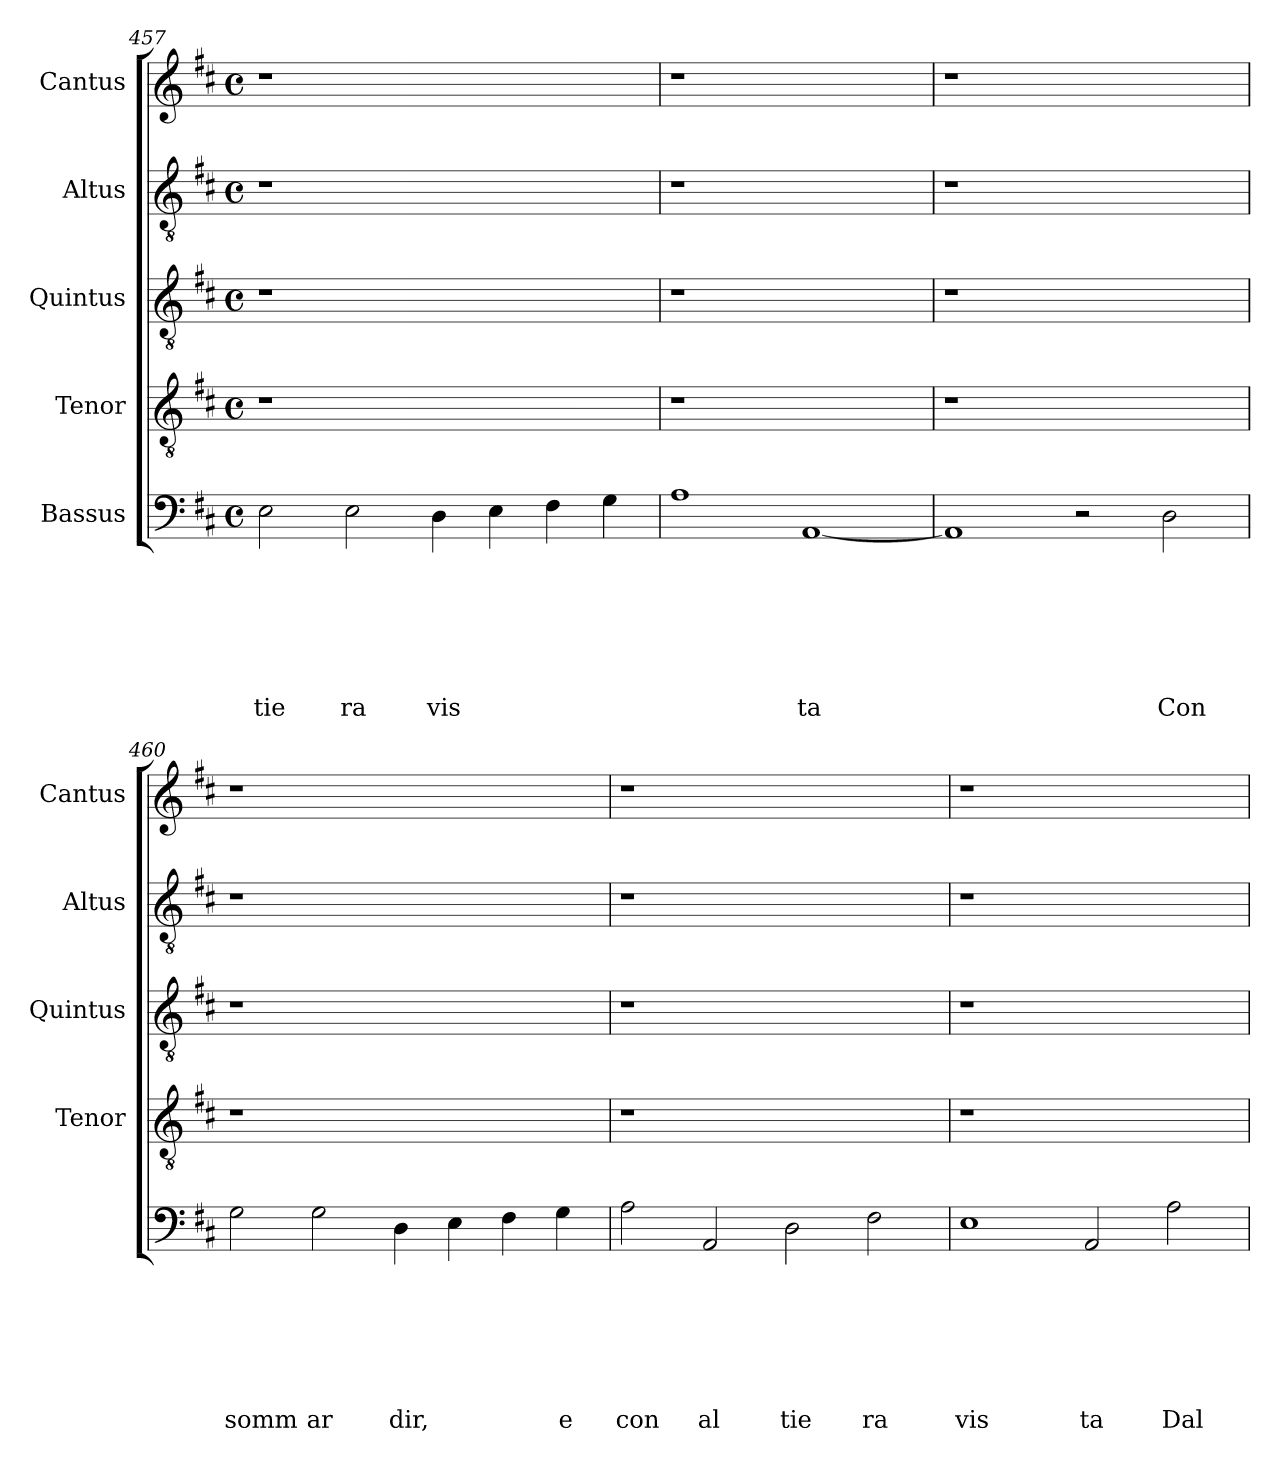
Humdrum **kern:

**kern	**text	**text	**text	**text	**text	**text	**text	**kern	**kern	**kern	**kern
*part5	*part5	*part5	*part5	*part5	*part5	*part5	*part5	*part4	*part3	*part2	*part1
*staff5	*staff5	*staff5	*staff5	*staff5	*staff5	*staff5	*staff5	*staff4	*staff3	*staff2	*staff1
*I"Bassus	*	*	*	*	*	*	*	*I"Tenor	*I"Quintus	*I"Altus	*I"Cantus
*	*	*	*	*	*	*	*	*I'Tenor	*I'Quintus	*I'Altus	*I'Cantus
!!LO:LB:g=z
*clefF4	*	*	*	*	*	*	*	*clefGv2	*clefGv2	*clefGv2	*clefG2
*k[f#c#]	*	*	*	*	*	*	*	*k[f#c#]	*k[f#c#]	*k[f#c#]	*k[f#c#]
*D:	*	*	*	*	*	*	*	*D:	*D:	*D:	*D:
*M4/4	*	*	*	*	*	*	*	*M4/4	*M4/4	*M4/4	*M4/4
*met(c)	*	*	*	*	*	*	*	*met(c)	*met(c)	*met(c)	*met(c)
=457	=457	=457	=457	=457	=457	=457	=457	=457	=457	=457	=457
!	!	!	!	!	!	!	!LO:LY:b	!	!	!	!
2E\	.	.	.	.	.	.	tie	1r	1r	1r	1r
!	!	!	!	!	!	!	!LO:LY:b	!	!	!	!
2E\	.	.	.	.	.	.	ra	.	.	.	.
!	!	!	!	!	!	!	!LO:LY:b	!	!	!	!
4D\	.	.	.	.	.	.	vis	1ryy	1ryy	1ryy	1ryy
4E\	.	.	.	.	.	.	.	.	.	.	.
4F#\	.	.	.	.	.	.	.	.	.	.	.
4G\	.	.	.	.	.	.	.	.	.	.	.
=458	=458	=458	=458	=458	=458	=458	=458	=458	=458	=458	=458
1A	.	.	.	.	.	.	.	1r	1r	1r	1r
!	!	!	!	!	!	!	!LO:LY:b	!	!	!	!
[<1AA	.	.	.	.	.	.	ta	1ryy	1ryy	1ryy	1ryy
=459	=459	=459	=459	=459	=459	=459	=459	=459	=459	=459	=459
1AA]	.	.	.	.	.	.	.	1r	1r	1r	1r
2r	.	.	.	.	.	.	.	1ryy	1ryy	1ryy	1ryy
!	!	!	!	!	!	!	!LO:LY:b	!	!	!	!
2D\	.	.	.	.	.	.	Con	.	.	.	.
=460	=460	=460	=460	=460	=460	=460	=460	=460	=460	=460	=460
!	!	!	!	!	!	!	!LO:LY:b	!	!	!	!
2G\	.	.	.	.	.	.	somm	1r	1r	1r	1r
!	!	!	!	!	!	!	!LO:LY:b	!	!	!	!
2G\	.	.	.	.	.	.	ar	.	.	.	.
!	!	!	!	!	!	!	!LO:LY:b	!	!	!	!
4D\	.	.	.	.	.	.	dir,	1ryy	1ryy	1ryy	1ryy
4E\	.	.	.	.	.	.	.	.	.	.	.
4F#\	.	.	.	.	.	.	.	.	.	.	.
!	!	!	!	!	!	!	!LO:LY:b	!	!	!	!
4G\	.	.	.	.	.	.	e	.	.	.	.
=461	=461	=461	=461	=461	=461	=461	=461	=461	=461	=461	=461
!	!	!	!	!	!	!	!LO:LY:b	!	!	!	!
2A\	.	.	.	.	.	.	con	1r	1r	1r	1r
!	!	!	!	!	!	!	!LO:LY:b	!	!	!	!
2AA/	.	.	.	.	.	.	al	.	.	.	.
!	!	!	!	!	!	!	!LO:LY:b	!	!	!	!
2D\	.	.	.	.	.	.	tie	1ryy	1ryy	1ryy	1ryy
!	!	!	!	!	!	!	!LO:LY:b	!	!	!	!
2F#\	.	.	.	.	.	.	ra	.	.	.	.
=462	=462	=462	=462	=462	=462	=462	=462	=462	=462	=462	=462
!	!	!	!	!	!	!	!LO:LY:b	!	!	!	!
1E	.	.	.	.	.	.	vis	1r	1r	1r	1r
!	!	!	!	!	!	!	!LO:LY:b	!	!	!	!
2AA/	.	.	.	.	.	.	ta	1ryy	1ryy	1ryy	1ryy
!	!	!	!	!	!	!	!LO:LY:b	!	!	!	!
2A\	.	.	.	.	.	.	Dal	.	.	.	.
=	=	=	=	=	=	=	=	=	=	=	=
*-	*-	*-	*-	*-	*-	*-	*-	*-	*-	*-	*-
